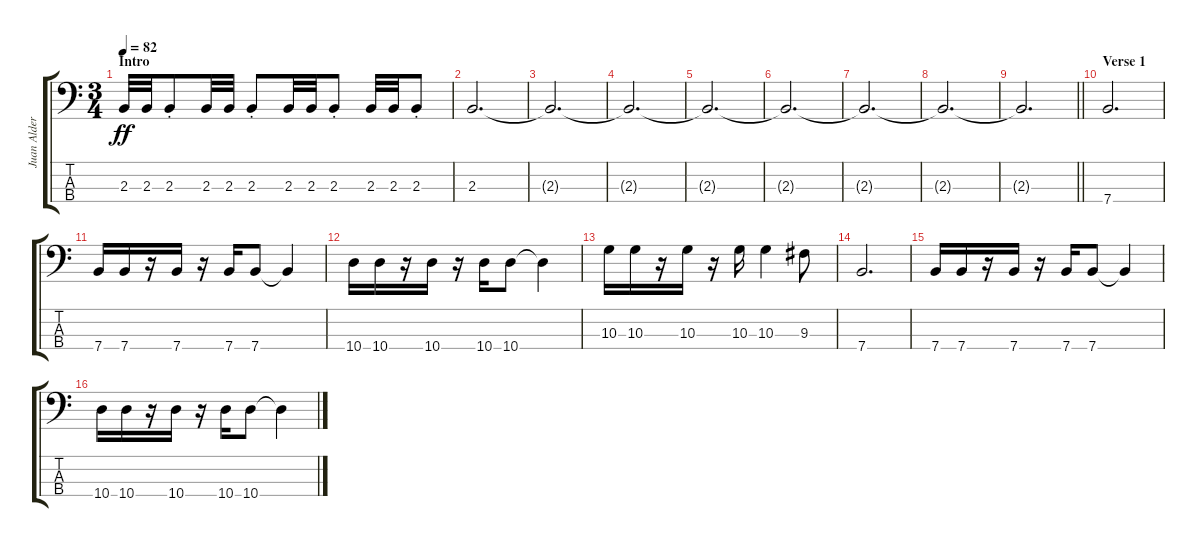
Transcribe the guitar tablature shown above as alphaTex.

\track ("Juan Alderete - Bass" "Juan Alder") {instrument electricbassfinger}
\staff {score tabs}
\tuning (G2 D2 A1 E1) {hide}
\ts (3 4)
\section ("" "Intro")
\tempo 82
\clef f4
\ks c
2.3.32{dy ff instrument electricbassfinger} 2.3.32 2.3{st}.8 2.3.32 2.3.32 2.3{st}.8 2.3.32 2.3.32 2.3{st}.8 2.3.32 2.3.32 2.3{st}.8 |
2.3.2{d} |
2.3{t}.2{d} |
2.3{t}.2{d} |
2.3{t}.2{d} |
2.3{t}.2{d} |
2.3{t}.2{d} |
2.3{t}.2{d} |
\barLineRight lightlight
2.3{t}.2{d} |
\section ("" "Verse 1")
7.4.2{d} |
7.4.16 7.4.16 r.16 7.4.16 r.16 7.4.16 7.4.8 7.4{t}.4 |
10.4.16 10.4.16 r.16 10.4.16 r.16 10.4.16 10.4.8 10.4{t}.4 |
10.3.16 10.3.16 r.16 10.3.16 r.16 10.3.16 10.3.4 9.3.8 |
7.4.2{d} |
7.4.16 7.4.16 r.16 7.4.16 r.16 7.4.16 7.4.8 7.4{t}.4 |
10.4.16 10.4.16 r.16 10.4.16 r.16 10.4.16 10.4.8 10.4{t}.4
